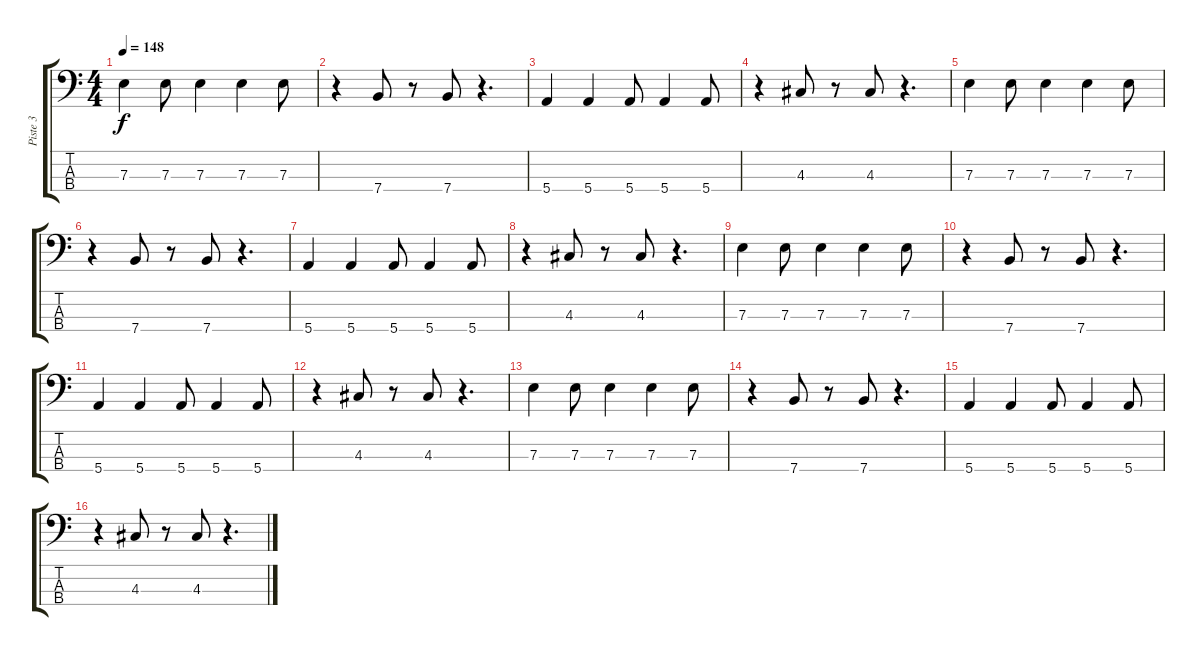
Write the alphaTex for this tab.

\track ("Piste 3" "Piste 3") {instrument electricbassfinger}
\staff {score tabs}
\tuning (G2 D2 A1 E1) {hide}
\ts (4 4)
\tempo 148
\clef f4
\ks c
7.3.4{dy f} 7.3.8 7.3.4 7.3.4 7.3.8 |
r.4 7.4.8 r.8 7.4.8 r.4{d} |
5.4.4 5.4.4 5.4.8 5.4.4 5.4.8 |
r.4 4.3.8 r.8 4.3.8 r.4{d} |
7.3.4 7.3.8 7.3.4 7.3.4 7.3.8 |
r.4 7.4.8 r.8 7.4.8 r.4{d} |
5.4.4 5.4.4 5.4.8 5.4.4 5.4.8 |
r.4 4.3.8 r.8 4.3.8 r.4{d} |
7.3.4 7.3.8 7.3.4 7.3.4 7.3.8 |
r.4 7.4.8 r.8 7.4.8 r.4{d} |
5.4.4 5.4.4 5.4.8 5.4.4 5.4.8 |
r.4 4.3.8 r.8 4.3.8 r.4{d} |
7.3.4 7.3.8 7.3.4 7.3.4 7.3.8 |
r.4 7.4.8 r.8 7.4.8 r.4{d} |
5.4.4 5.4.4 5.4.8 5.4.4 5.4.8 |
r.4 4.3.8 r.8 4.3.8 r.4{d}
